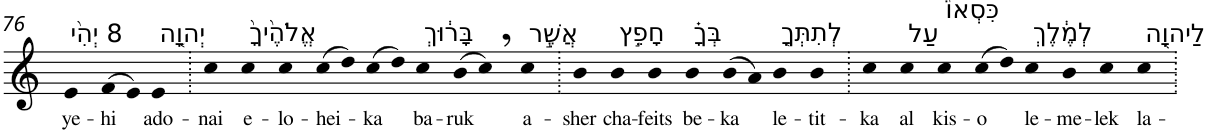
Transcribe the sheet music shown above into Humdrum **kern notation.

**kern	**text
*part1	*part1
*staff1	*staff1
*I"Piano	*
*I'Pno	*
!!LO:PB:g=z
*clefG2	*
*k[]	*
=76	=76
!LO:TX:a:t=8 יְהִ֨י	!
!	!LO:LY:b
4e	ye-
!	!LO:LY:b
(>8f	-hi
8e)	.
!LO:TX:a:t=יְהוָ֤ה	!
!	!LO:LY:b
4e	ado-
=77.	=77.
!	!LO:LY:b
4cc	-nai
!LO:TX:a:t=אֱלֹהֶ֙יךָ֙	!
!	!LO:LY:b
4cc	e-
!	!LO:LY:b
4cc	-lo-
!	!LO:LY:b
(>8cc	-hei-
8dd)	.
!	!LO:LY:b
(>8cc	-ka
8dd)	.
!LO:TX:a:t=בָּר֔וּךְ	!
!	!LO:LY:b
4cc	ba-
!	!LO:LY:b
(>8b	-ruk
8cc,)	.
!LO:TX:a:t=אֲשֶׁ֣ר	!
!	!LO:LY:b
4cc	a-
=78.	=78.
!	!LO:LY:b
4b	-sher
!LO:TX:a:t=חָפֵ֣ץ	!
!	!LO:LY:b
4b	cha-
!	!LO:LY:b
4b	-feits
!LO:TX:a:t=בְּךָ֗	!
!	!LO:LY:b
4b	be-
!	!LO:LY:b
(>8b	-ka
8a)	.
!LO:TX:a:t=לְתִתְּךָ֤	!
!	!LO:LY:b
4b	le-
!	!LO:LY:b
4b	-tit-
=79.	=79.
!	!LO:LY:b
4cc	-ka
!LO:TX:a:t=עַל	!
!	!LO:LY:b
4cc	al
!LO:TX:a:t=כִּסְאוֹ֙	!
!	!LO:LY:b
4cc	kis-
!	!LO:LY:b
(>8cc	-o
8dd)	.
!LO:TX:a:t=לְמֶ֔לֶךְ	!
!	!LO:LY:b
4cc	le-
!	!LO:LY:b
4b	-me-
!	!LO:LY:b
4cc	-lek
!LO:TX:a:t=לַיהוָ֖ה	!
!	!LO:LY:b
4cc	la-
=.	=.
*-	*-
